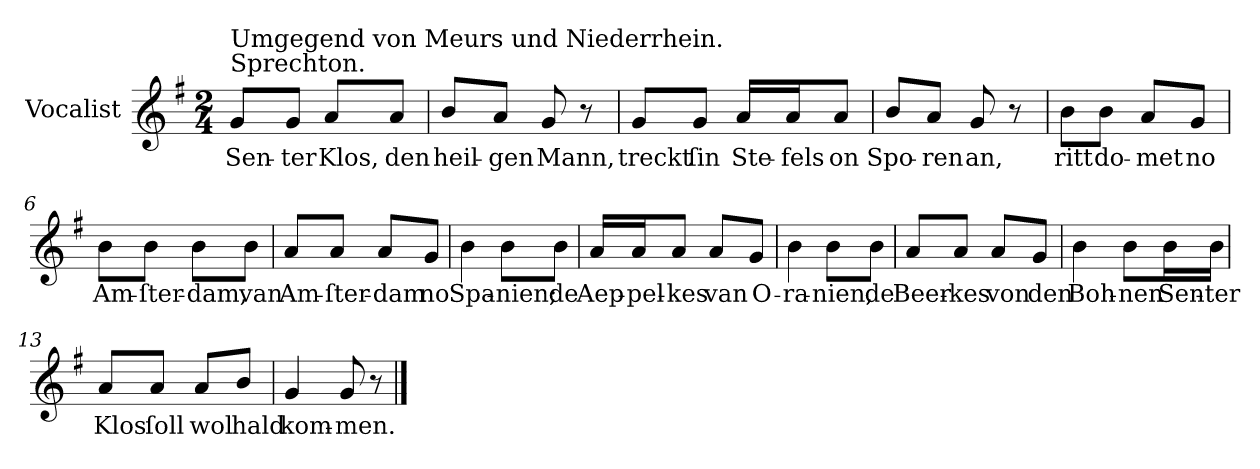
**kern	**text
*part1	*part1
*staff1	*staff1
*I"Vocalist	*
*k[f#]	*
*G:	*
*M2/4	*
=1	=1
!LO:TX:a:t=Sprechton.	!
!LO:TX:a:t=Umgegend von Meurs und Niederrhein.	!
8gL	Sen-
8gJ	-ter
8aL	Klos,
8aJ	den
=2	=2
8b/L	heil-
8aJ	-gen
8g	Mann,
8r	.
=3	=3
8gL	treckt
8gJ	ſin
16aLL	Ste-
16aJ	-fels
8aJ	on
=4	=4
8b/L	Spo-
8aJ	-ren
8g	an,
8r	.
=5	=5
8bL	ritt
8bJ	do-
8aL	-met
8gJ	no
=6	=6
8bL	Am-
8bJ	-ſter-
8bL	-dam,
8bJ	van
=7	=7
8aL	Am-
8aJ	-ſter-
8aL	-dam
8gJ	no
=8	=8
4b	Spa-
8bL	-nien;
8bJ	de
=9	=9
16aLL	Aep-
16aJ	-pel-
8aJ	-kes
8aL	van
8gJ	O-
=10	=10
4b	-ra-
8bL	-nien,
8bJ	de
=11	=11
8aL	Beer-
8aJ	-kes
8aL	von
8gJ	den
=12	=12
4b	Boh-
8bL	-nen
16bL	Sen-
16bJJ	-ter
=13	=13
8aL	Klos
8aJ	ſoll
8aL	wol
8b/J	hald
=14	=14
4g	kom-
8g	-men.
8r	.
==	==
*-	*-
